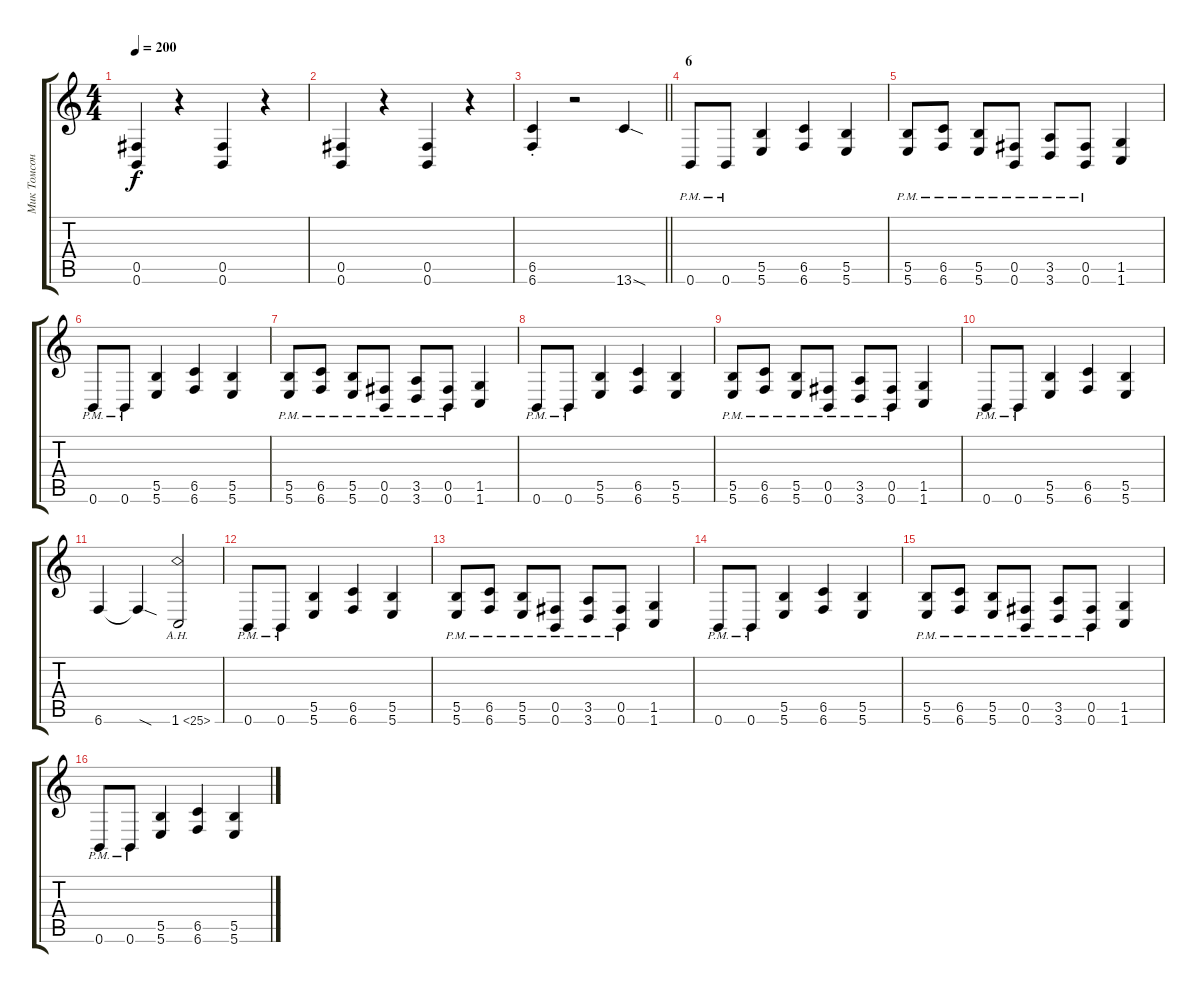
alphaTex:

\track ("Мик Томсон" "Мик Томсон") {instrument distortionguitar}
\staff {score tabs}
\tuning (Db4 Ab3 E3 B2 Gb2 B1) {hide}
\ts (4 4)
\tempo 200
\clef g2
\ks c
(0.5 0.6).4{dy f} r.4 (0.5 0.6).4 r.4 |
(0.5 0.6).4 r.4 (0.5 0.6).4 r.4 |
\barLineRight lightlight
(6.5{st} 6.6{st}).4 r.2 13.6{sod}.4 |
\section ("" "6")
0.6{pm}.8 0.6{pm}.8 (5.5 5.6).4 (6.5 6.6).4 (5.5 5.6).4 |
(5.5{pm} 5.6{pm}).8 (6.5{pm} 6.6{pm}).8 (5.5{pm} 5.6{pm}).8 (0.5{pm} 0.6{pm}).8 (3.5{pm} 3.6{pm}).8 (0.5{pm} 0.6{pm}).8 (1.5 1.6).4 |
0.6{pm}.8 0.6{pm}.8 (5.5 5.6).4 (6.5 6.6).4 (5.5 5.6).4 |
(5.5{pm} 5.6{pm}).8 (6.5{pm} 6.6{pm}).8 (5.5{pm} 5.6{pm}).8 (0.5{pm} 0.6{pm}).8 (3.5{pm} 3.6{pm}).8 (0.5{pm} 0.6{pm}).8 (1.5 1.6).4 |
0.6{pm}.8 0.6{pm}.8 (5.5 5.6).4 (6.5 6.6).4 (5.5 5.6).4 |
(5.5{pm} 5.6{pm}).8 (6.5{pm} 6.6{pm}).8 (5.5{pm} 5.6{pm}).8 (0.5{pm} 0.6{pm}).8 (3.5{pm} 3.6{pm}).8 (0.5{pm} 0.6{pm}).8 (1.5 1.6).4 |
0.6{pm}.8 0.6{pm}.8 (5.5 5.6).4 (6.5 6.6).4 (5.5 5.6).4 |
6.6.4 6.6{sod t}.4 1.6{ah 24}.2 |
0.6{pm}.8 0.6{pm}.8 (5.5 5.6).4 (6.5 6.6).4 (5.5 5.6).4 |
(5.5{pm} 5.6{pm}).8 (6.5{pm} 6.6{pm}).8 (5.5{pm} 5.6{pm}).8 (0.5{pm} 0.6{pm}).8 (3.5{pm} 3.6{pm}).8 (0.5{pm} 0.6{pm}).8 (1.5 1.6).4 |
0.6{pm}.8 0.6{pm}.8 (5.5 5.6).4 (6.5 6.6).4 (5.5 5.6).4 |
(5.5{pm} 5.6{pm}).8 (6.5{pm} 6.6{pm}).8 (5.5{pm} 5.6{pm}).8 (0.5{pm} 0.6{pm}).8 (3.5{pm} 3.6{pm}).8 (0.5{pm} 0.6{pm}).8 (1.5 1.6).4 |
0.6{pm}.8 0.6{pm}.8 (5.5 5.6).4 (6.5 6.6).4 (5.5 5.6).4
